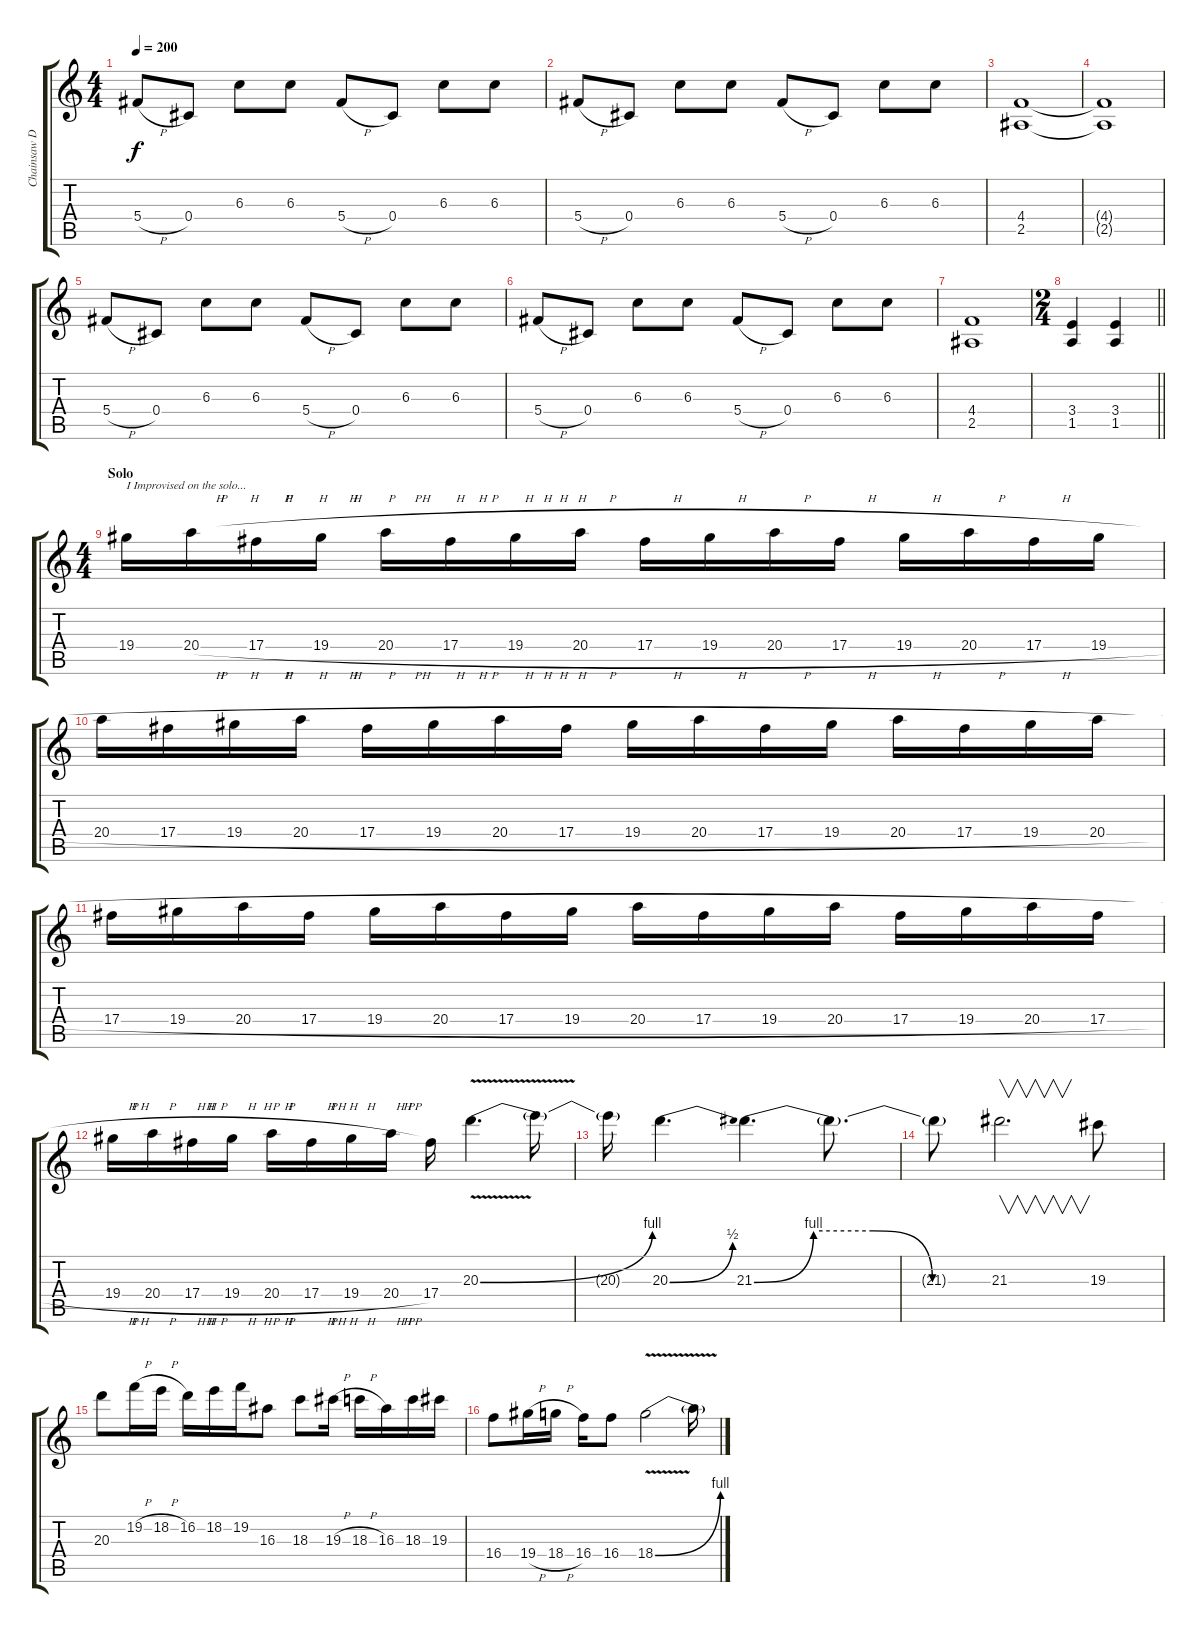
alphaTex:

\track ("Chainsaw Demon - Lead" "Chainsaw D") {instrument distortionguitar}
\staff {score tabs}
\tuning (Eb4 Bb3 Gb3 Db3 Ab2 Eb2) {hide}
\ts (4 4)
\tempo 200
\clef g2
\ks c
5.4{h}.8{dy f} 0.4.8 6.3.8 6.3.8 5.4{h}.8 0.4.8 6.3.8 6.3.8 |
5.4{h}.8 0.4.8 6.3.8 6.3.8 5.4{h}.8 0.4.8 6.3.8 6.3.8 |
(4.4 2.5).1 |
(4.4{t} 2.5{t}).1 |
5.4{h}.8 0.4.8 6.3.8 6.3.8 5.4{h}.8 0.4.8 6.3.8 6.3.8 |
5.4{h}.8 0.4.8 6.3.8 6.3.8 5.4{h}.8 0.4.8 6.3.8 6.3.8 |
(4.4 2.5).1 |
\ts (2 4)
\barLineRight lightlight
(3.4 1.5).4 (3.4 1.5).4 |
\ts (4 4)
\section ("" "Solo")
19.4.16{txt "I Improvised on the solo..." balance 8} 20.4{h}.16 17.4{h}.16 19.4{h}.16 20.4{h}.16 17.4{h}.16 19.4{h}.16 20.4{h}.16 17.4{h}.16 19.4{h}.16 20.4{h}.16 17.4{h}.16 19.4{h}.16 20.4{h}.16 17.4{h}.16 19.4{h}.16 |
20.4{h}.16 17.4{h}.16 19.4{h}.16 20.4{h}.16 17.4{h}.16 19.4{h}.16 20.4{h}.16 17.4{h}.16 19.4{h}.16 20.4{h}.16 17.4{h}.16 19.4{h}.16 20.4{h}.16 17.4{h}.16 19.4{h}.16 20.4{h}.16 |
17.4{h}.16 19.4{h}.16 20.4{h}.16 17.4{h}.16 19.4{h}.16 20.4{h}.16 17.4{h}.16 19.4{h}.16 20.4{h}.16 17.4{h}.16 19.4{h}.16 20.4{h}.16 17.4{h}.16 19.4{h}.16 20.4{h}.16 17.4{h}.16 |
19.4{h}.16 20.4{h}.16 17.4{h}.16 19.4{h}.16 20.4{h}.16 17.4{h}.16 19.4{h}.16 20.4{h}.16 17.4.16 20.3{be (bend 0 0 60 4) v}.4{d} 20.3{t}.16 |
20.3{t}.16 20.3{be (bend 0 0 60 2)}.4{d} 21.3{be (custom 0 0 15 4 30 4 45 0 60 0)}.4{d} 21.3{t}.8{d} |
21.3{t}.8 21.3.2{v d} 19.3.8 |
20.3.8 19.2{h}.16 18.2{h}.16 16.2.16 18.2.16 19.2.16 16.3.8 18.3.8 19.3{h}.16 18.3{h}.16 16.3.16 18.3.16 19.3.16 |
16.4.8 19.4{h}.16 18.4{h}.16 16.4.16 16.4.8 18.4{be (bend 0 0 60 4) v}.2 18.4{t}.16
